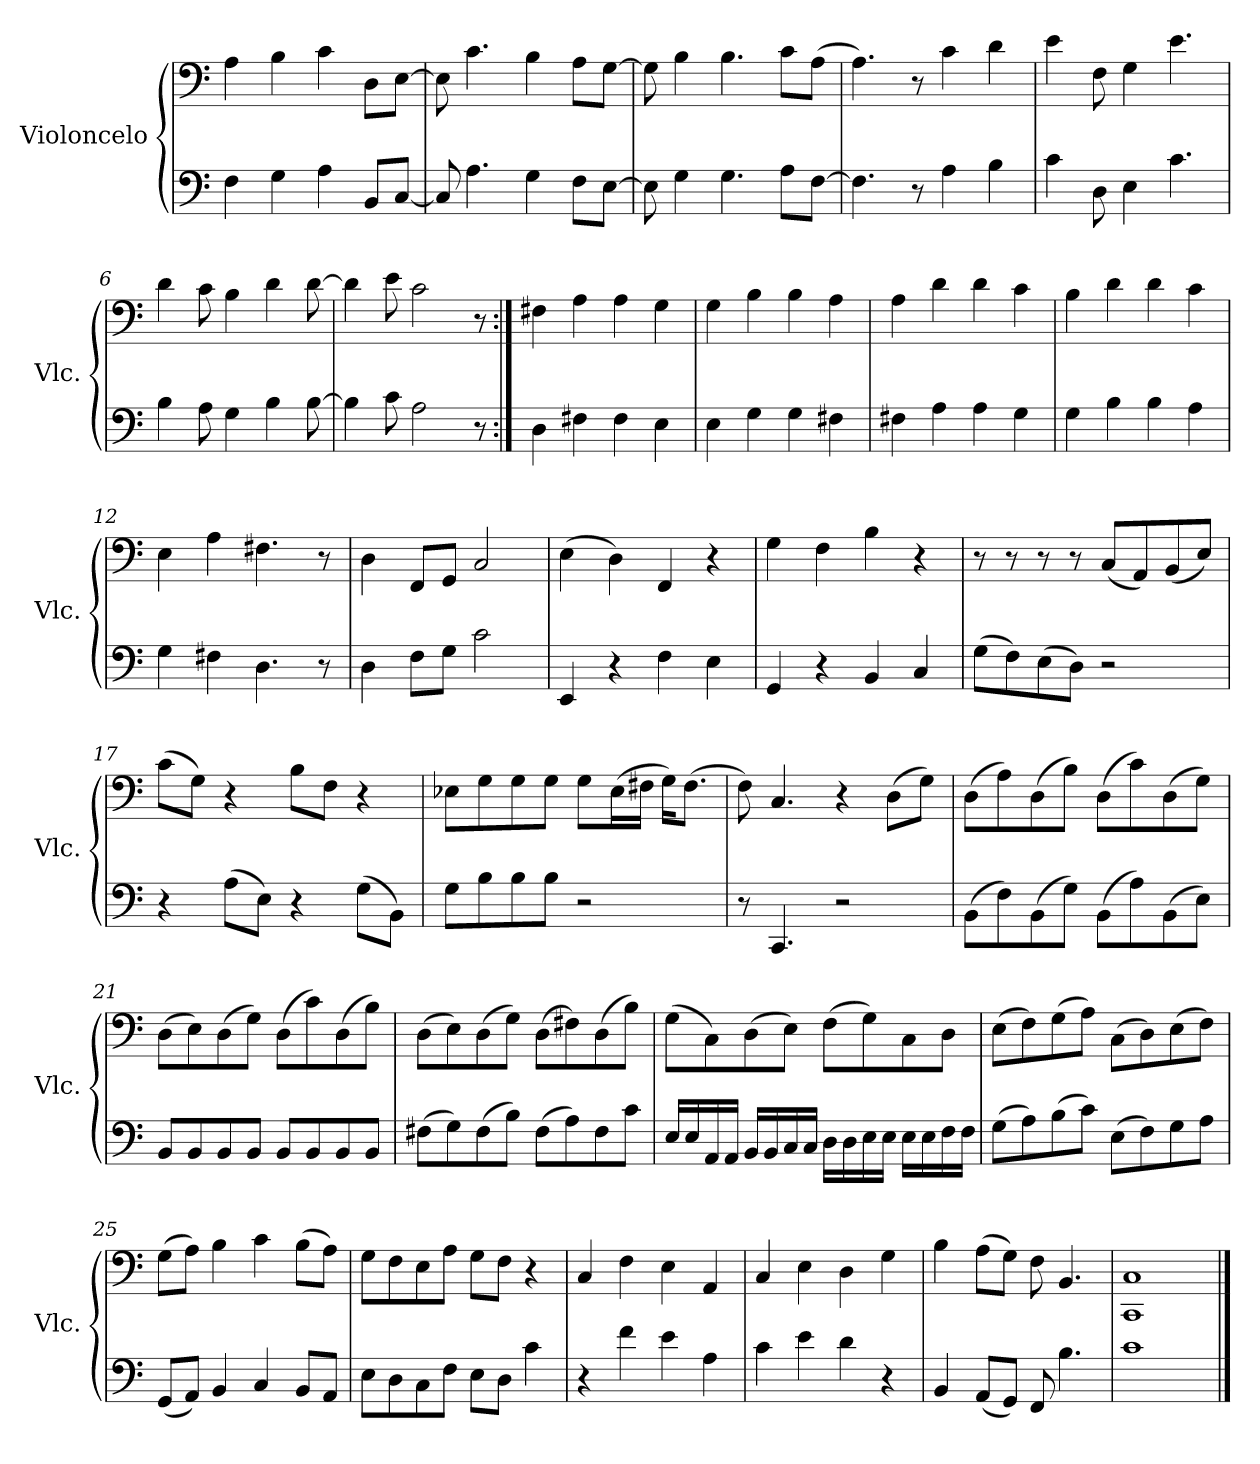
**kern	**kern
*part2	*part1
*staff2	*staff1
*I"Violoncelo	*I"Violoncelo
*I'Vlc.	*I'Vlc.
*clefF4	*clefF4
*k[]	*k[]
=1	=1
4F\	4A\
4G\	4B\
4A\	4c\
8BB/L	8D\L
[8C/J	[8E\J
=2	=2
8C/]	8E\]
4.A\	4.c\
4G\	4B\
8F\L	8A\L
[8E\J	[8G\J
=3	=3
8E\]	8G\]
4G\	4B\
4.G\	4.B\
8A\L	8c\L
[8F\J	(8A\J
=4	=4
4.F\]	4.A\)
8r	8r
4A\	4c\
4B\	4d\
=5	=5
4c\	4e\
8D\	8F\
4E\	4G\
4.c\	4.e\
=6	=6
4B\	4d\
8A\	8c\
4G\	4B\
4B\	4d\
[8B\	[8d\
!!LO:LB:g=z
=7	=7
4B\]	4d\]
8c\	8e\
2A\	2c\
8r	8r
=8:|!	=8:|!
4D\	4F#X\
4F#X\	4A\
4F#\	4A\
4E\	4G\
=9	=9
4E\	4G\
4G\	4B\
4G\	4B\
4F#X\	4A\
=10	=10
4F#X\	4A\
4A\	4d\
4A\	4d\
4G\	4c\
=11	=11
4G\	4B\
4B\	4d\
4B\	4d\
4A\	4c\
=12	=12
4G\	4E\
4F#X\	4A\
4.D\	4.F#X\
8r	8r
=13	=13
4D\	4D\
8F\L	8FF/L
8G\J	8GG/J
2c\	2C/
!!LO:LB:g=z
=14	=14
4EE/	(4E\
4r	4D\)
4F\	4FF/
4E\	4r
=15	=15
4GG/	4G\
4r	4F\
4BB/	4B\
4C/	4r
=16	=16
(8G\L	8r
8F\)	8r
(8E\	8r
8D\J)	8r
2r	(8C/L
.	8AA/)
.	(8BB/
.	8E/J)
=17	=17
4r	(8c\L
.	8G\J)
(8A\L	4r
8E\J)	.
4r	8B\L
.	8F\J
(8G\L	4r
8BB\J)	.
=18	=18
8G\L	8E-X\L
8B\	8G\
8B\	8G\
8B\J	8G\J
2r	8G\L
.	(16E-\L
.	16F#X\JJ
.	16G\KL)
.	(8.F#\J
=19	=19
8r	8F\)
4.CC/	4.C/
2r	4r
.	(8D\L
.	8G\J)
!!LO:LB:g=z
=20	=20
(8BB\L	(8D\L
8F\)	8A\)
(8BB\	(8D\
8G\J)	8B\J)
(8BB\L	(8D\L
8A\)	8c\)
(8BB\	(8D\
8E\J)	8G\J)
=21	=21
8BB/L	(8D\L
8BB/	8E\)
8BB/	(8D\
8BB/J	8G\J)
8BB/L	(8D\L
8BB/	8c\)
8BB/	(8D\
8BB/J	8B\J)
=22	=22
(8F#X\L	(8D\L
8G\)	8E\)
(8F#\	(8D\
8B\J)	8G\J)
(8F#\L	(8D\L
8A\)	8F#X\)
8F#\	(8D\
8c\J	8B\J)
=23	=23
16E/LL	(8G\L
16E/	.
16AA/	8C\)
16AA/JJ	.
16BB/LL	(8D\
16BB/	.
16C/	8E\J)
16C/JJ	.
16D\LL	(8F\L
16D\	.
16E\	8G\)
16E\JJ	.
16E\LL	8C\
16E\	.
16F\	8D\J
16F\JJ	.
!!LO:LB:g=z
=24	=24
(8G\L	(8E\L
8A\)	8F\)
(8B\	(8G\
8c\J)	8A\J)
(8E\L	(8C\L
8F\)	8D\)
8G\	(8E\
8A\J	8F\J)
=25	=25
(8GG/L	(8G\L
8AA/J)	8A\J)
4BB/	4B\
4C/	4c\
8BB/L	(8B\L
8AA/J	8A\J)
=26	=26
8E\L	8G\L
8D\	8F\
8C\	8E\
8F\J	8A\J
8E\L	8G\L
8D\J	8F\J
4c\	4r
=27	=27
4r	4C/
4f\	4F\
4e\	4E\
4A\	4AA/
=28	=28
4c\	4C/
4e\	4E\
4d\	4D\
4r	4G\
=29	=29
4BB/	4B\
(8AA/L	(8A\L
8GG/J)	8G\J)
8FF/	8F\
4.B\	4.BB/
=30	=30
1c	1CC 1C
==	==
*-	*-
